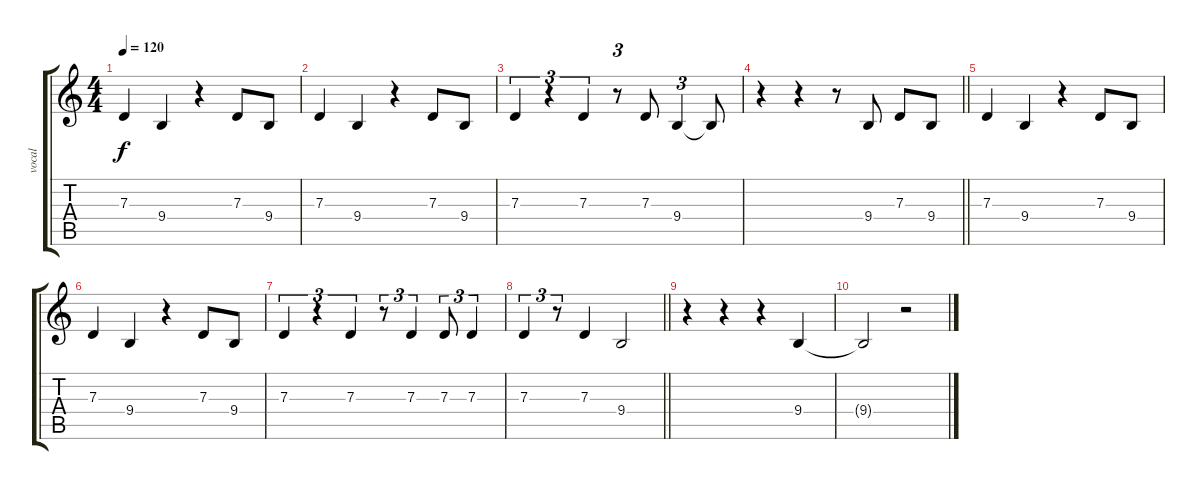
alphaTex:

\track ("vocal" "vocal") {instrument tenorsax}
\staff {score tabs}
\tuning (E4 B3 G3 D3 A2 E2) {hide}
\ts (4 4)
\tempo 120
\clef g2
\ks c
7.3.4{dy f} 9.4.4 r.4 7.3.8 9.4.8 |
7.3.4 9.4.4 r.4 7.3.8 9.4.8 |
7.3.4{tu (3 2)} r.4{tu (3 2)} 7.3.4{tu (3 2)} r.8{tu (3 2)} 7.3.8 9.4.4{tu (3 2)} 9.4{t}.8 |
\barLineRight lightlight
r.4 r.4 r.8 9.4.8 7.3.8 9.4.8 |
7.3.4 9.4.4 r.4 7.3.8 9.4.8 |
7.3.4 9.4.4 r.4 7.3.8 9.4.8 |
7.3.4{tu (3 2)} r.4{tu (3 2)} 7.3.4{tu (3 2)} r.8{tu (3 2)} 7.3.4{tu (3 2)} 7.3.8{tu (3 2)} 7.3.4{tu (3 2)} |
\barLineRight lightlight
7.3.4{tu (3 2)} r.8{tu (3 2)} 7.3.4 9.4.2 |
r.4 r.4 r.4 9.4.4 |
9.4{t}.2 r.2
